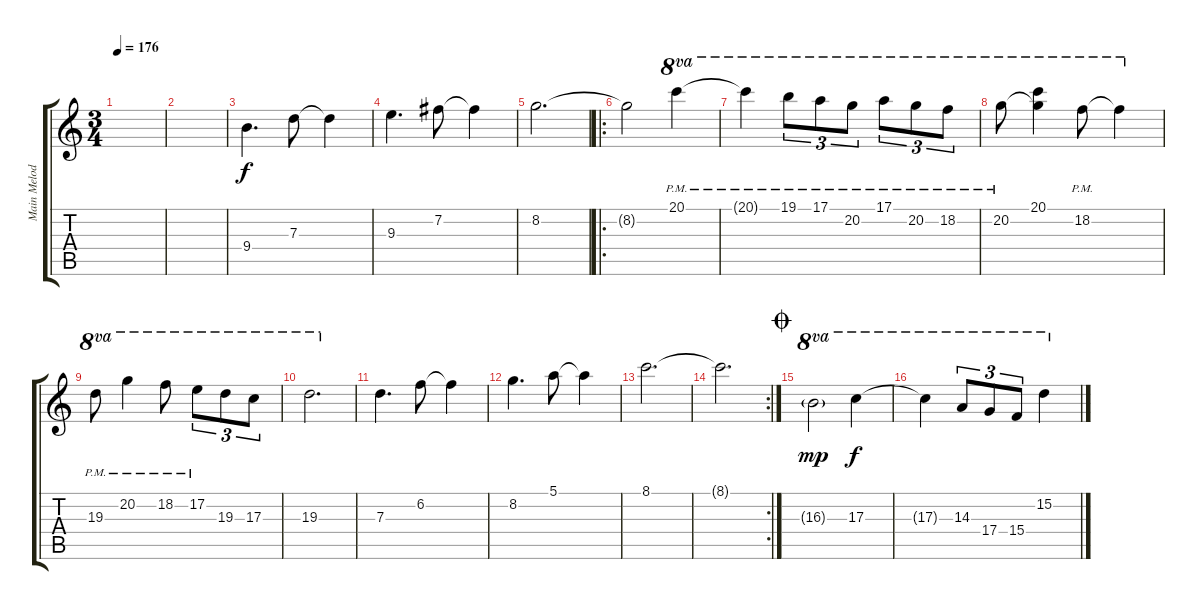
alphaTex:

\track ("Main Melody / Intro" "Main Melod") {instrument acousticguitarsteel}
\staff {score tabs}
\tuning (E4 B3 G3 D3 A2 E2) {hide}
\ts (3 4)
\tempo 176
\clef g2
\ks c
|
|
9.4.4{d dy f} 7.3.8 7.3{t}.4 |
9.3.4{d} 7.2.8 7.2{t}.4 |
8.2.2{d} |
\ro
8.2{t}.2 20.1{pm}.4{ot 8va} |
20.1{pm t}.4{ot 8va} 19.1{pm}.8{tu (3 2) ot 8va} 17.1{pm}.8{tu (3 2) ot 8va} 20.2{pm}.8{tu (3 2) ot 8va} 17.1{pm}.8{tu (3 2) ot 8va} 20.2{pm}.8{tu (3 2) ot 8va} 18.2{pm}.8{tu (3 2) ot 8va} |
20.2{pm}.8{ot 8va} (20.1 20.2{t}).4{ot 8va} 18.2{pm}.8{ot 8va} 18.2{t}.4{ot 8va} |
19.3{pm}.8{ot 8va} 20.2{pm}.4{ot 8va} 18.2{pm}.8{ot 8va} 17.2{pm}.8{tu (3 2) ot 8va} 19.3.8{tu (3 2) ot 8va} 17.3.8{tu (3 2) ot 8va} |
19.3.2{d ot 8va} |
7.3.4{d} 6.2.8 6.2{t}.4 |
8.2.4{d} 5.1.8 5.1{t}.4 |
8.1.2{d} |
\rc 2
8.1{t}.2{d} |
\jump coda
16.3{g}.2{ot 8va dy mp} 17.3.4{ot 8va dy f} |
17.3{t}.4{ot 8va} 14.3.8{tu (3 2) ot 8va} 17.4.8{tu (3 2) ot 8va} 15.4.8{tu (3 2) ot 8va} 15.2.4{ot 8va}
